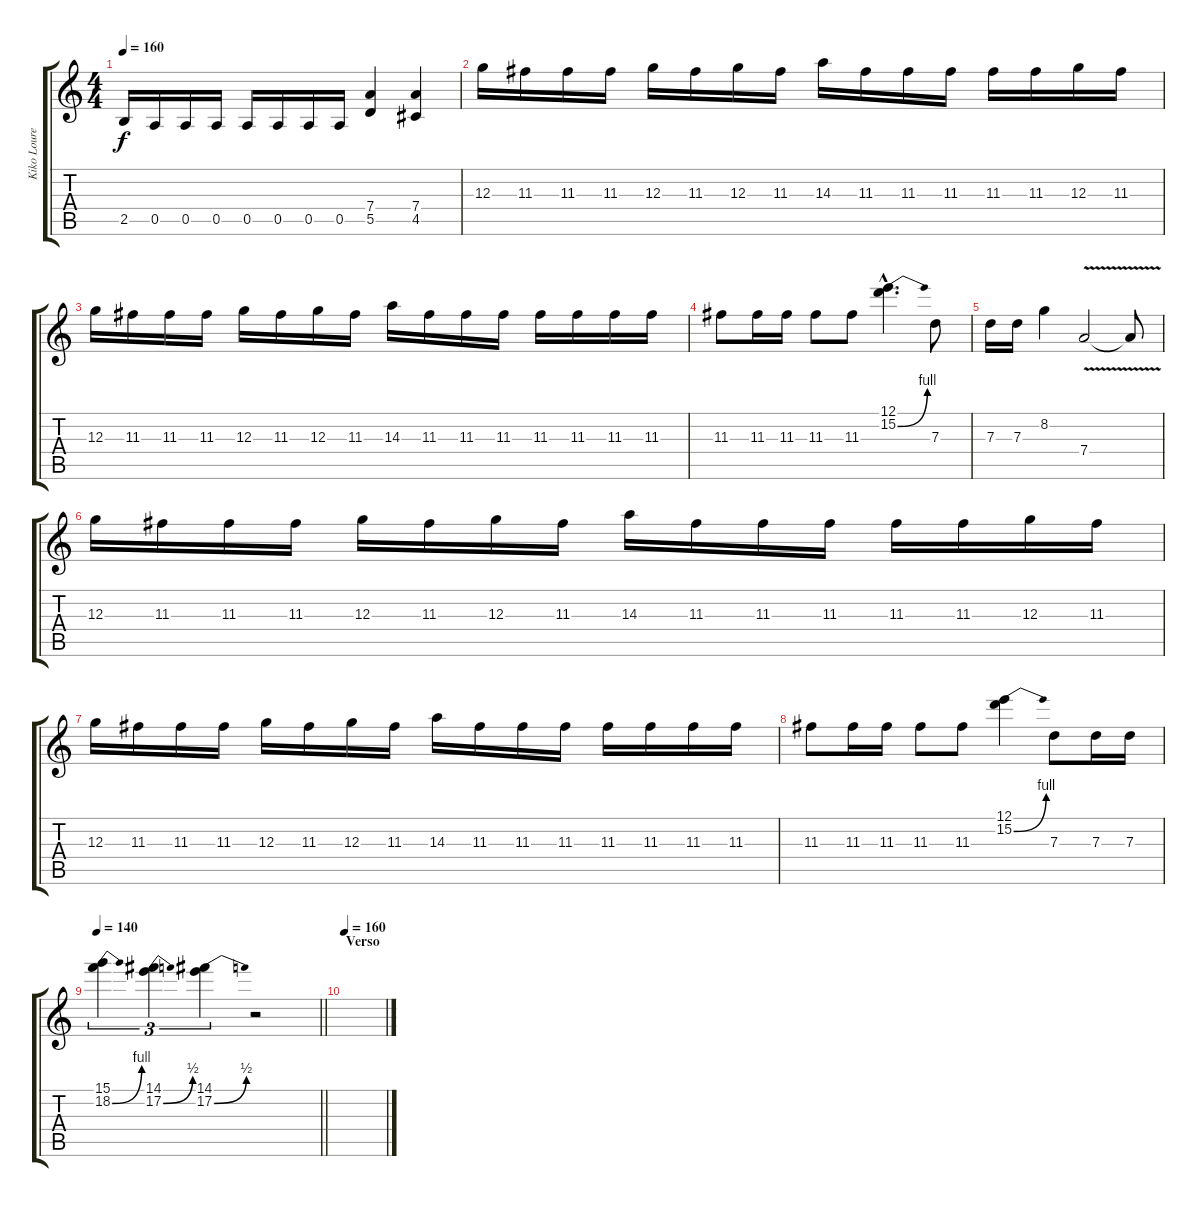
\track ("Kiko Loureiro" "Kiko Loure") {instrument distortionguitar}
\staff {score tabs}
\tuning (E4 B3 G3 D3 A2 E2) {hide}
\ts (4 4)
\tempo 160
\clef g2
\ks c
2.5.16{dy f} 0.5.16 0.5.16 0.5.16 0.5.16 0.5.16 0.5.16 0.5.16 (7.4 5.5).4 (7.4 4.5).4 |
12.3.16 11.3.16 11.3.16 11.3.16 12.3.16 11.3.16 12.3.16 11.3.16 14.3.16 11.3.16 11.3.16 11.3.16 11.3.16 11.3.16 12.3.16 11.3.16 |
12.3.16 11.3.16 11.3.16 11.3.16 12.3.16 11.3.16 12.3.16 11.3.16 14.3.16 11.3.16 11.3.16 11.3.16 11.3.16 11.3.16 11.3.16 11.3.16 |
11.3.8 11.3.16 11.3.16 11.3.8 11.3.8 (12.1{hac} 15.2{be (bend 0 0 60 4) hac}).4{d} 7.3.8 |
7.3.16 7.3.16 8.2.4 7.4{v}.2 7.4{t}.8 |
12.3.16 11.3.16 11.3.16 11.3.16 12.3.16 11.3.16 12.3.16 11.3.16 14.3.16 11.3.16 11.3.16 11.3.16 11.3.16 11.3.16 12.3.16 11.3.16 |
12.3.16 11.3.16 11.3.16 11.3.16 12.3.16 11.3.16 12.3.16 11.3.16 14.3.16 11.3.16 11.3.16 11.3.16 11.3.16 11.3.16 11.3.16 11.3.16 |
11.3.8 11.3.16 11.3.16 11.3.8 11.3.8 (12.1 15.2{be (bend 0 0 60 4)}).4 7.3.8 7.3.16 7.3.16 |
\tempo 140
\barLineRight lightlight
(15.1 18.2{be (bend 0 0 60 4)}).4{tu (3 2)} (14.1 17.2{be (bend 0 0 60 2)}).4{tu (3 2)} (14.1 17.2{be (bend 0 0 60 2)}).4{tu (3 2)} r.2 |
\section ("" "Verso")
\tempo 160
